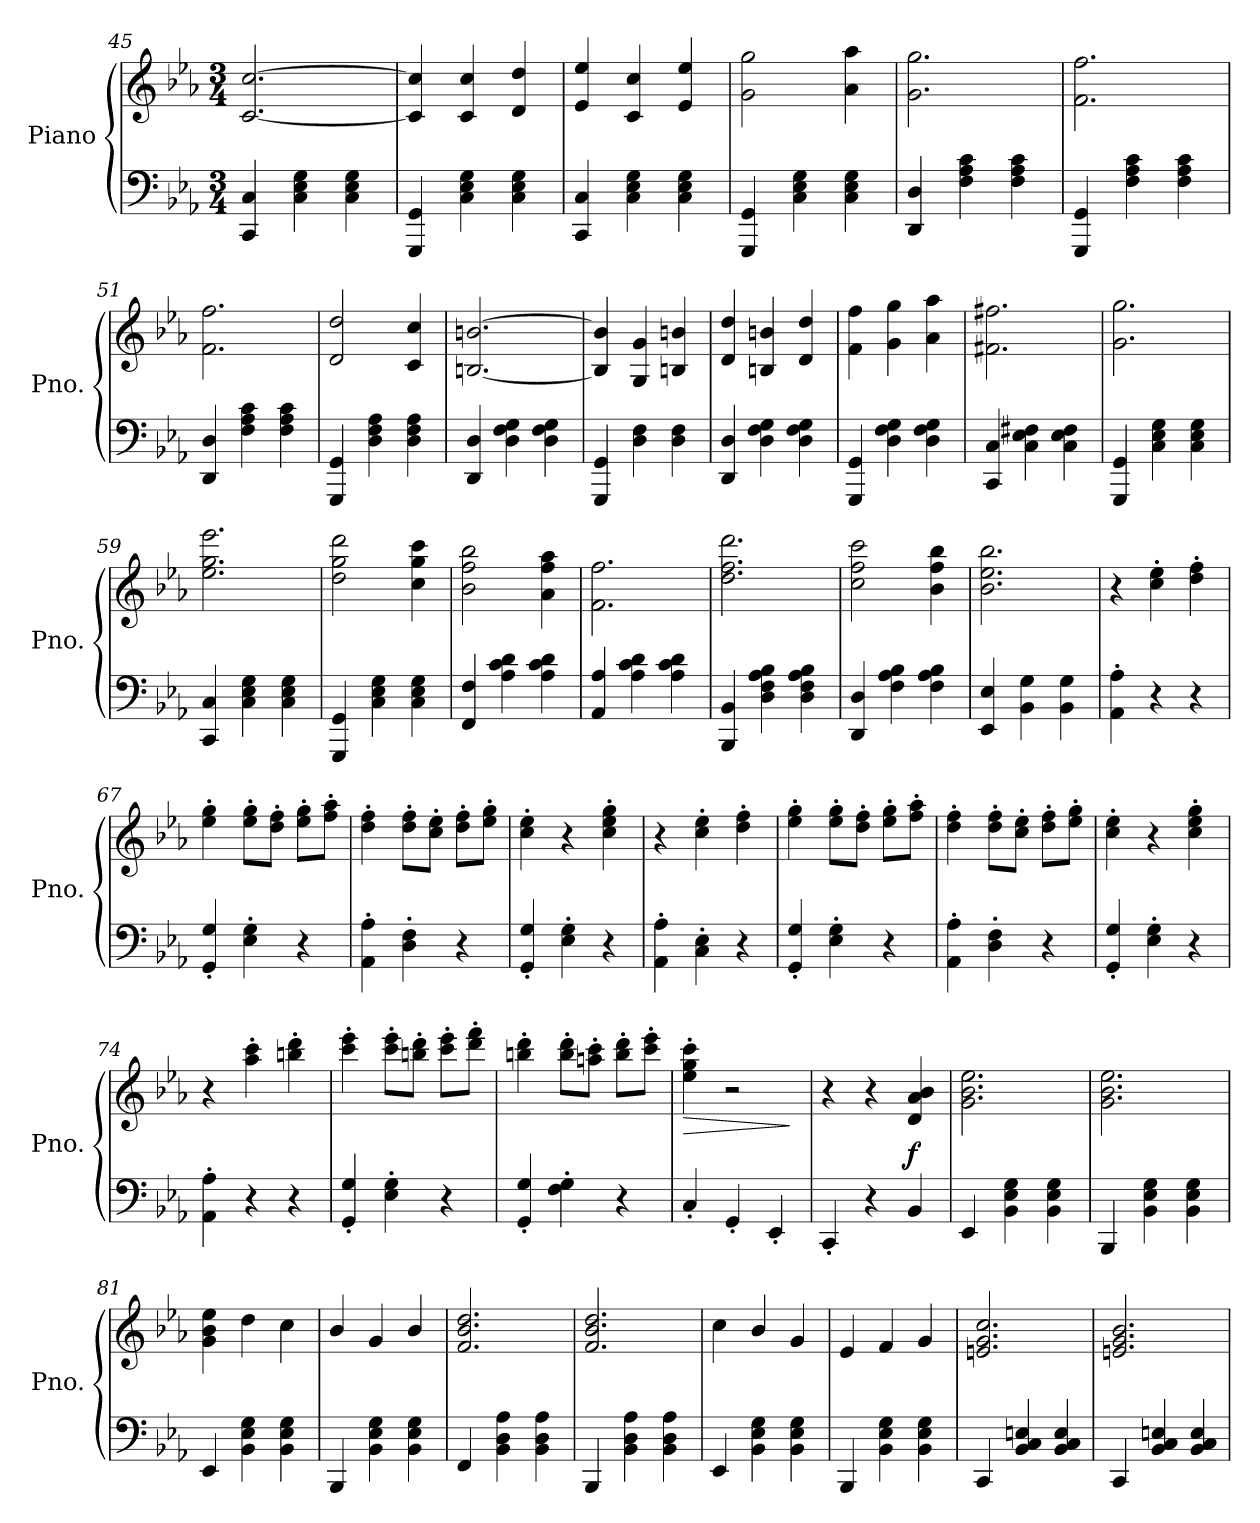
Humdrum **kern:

**kern	**kern	**dynam
*part1	*part1	*part1
*staff2	*staff1	*staff1/2
*I"Piano	*	*
*I'Pno.	*	*
*clefF4	*clefG2	*
*k[b-e-a-]	*k[b-e-a-]	*
*M3/4	*M3/4	*
=45	=45	=45
4CC/ 4C/	[2.c/ [2.cc/	.
4C\ 4E-\ 4G\	.	.
4C\ 4E-\ 4G\	.	.
!!LO:PB:g=z
=46	=46	=46
4GGG/ 4GG/	4c/] 4cc/]	.
4C\ 4E-\ 4G\	4c/ 4cc/	.
4C\ 4E-\ 4G\	4d/ 4dd/	.
=47	=47	=47
4CC/ 4C/	4e-/ 4ee-/	.
4C\ 4E-\ 4G\	4c/ 4cc/	.
4C\ 4E-\ 4G\	4e-/ 4ee-/	.
=48	=48	=48
4GGG/ 4GG/	2g\ 2gg\	.
4C\ 4E-\ 4G\	.	.
4C\ 4E-\ 4G\	4a-\ 4aa-\	.
=49	=49	=49
4DD/ 4D/	2.g\ 2.gg\	.
4F\ 4A-\ 4c\	.	.
4F\ 4A-\ 4c\	.	.
=50	=50	=50
4GGG/ 4GG/	2.f\ 2.ff\	.
4F\ 4A-\ 4c\	.	.
4F\ 4A-\ 4c\	.	.
!!LO:LB:g=z
=51	=51	=51
4DD/ 4D/	2.f\ 2.ff\	.
4F\ 4A-\ 4c\	.	.
4F\ 4A-\ 4c\	.	.
=52	=52	=52
4GGG/ 4GG/	2d/ 2dd/	.
4D\ 4F\ 4A-\	.	.
4D\ 4F\ 4A-\	4c/ 4cc/	.
=53	=53	=53
4DD/ 4D/	[2.Bn/ [2.bn/	.
4D\ 4F\ 4G\	.	.
4D\ 4F\ 4G\	.	.
=54	=54	=54
4GGG/ 4GG/	4B/] 4b/]	.
4D\ 4F\	4G/ 4g/	.
4D\ 4F\	4Bn/ 4bn/	.
=55	=55	=55
4DD/ 4D/	4d/ 4dd/	.
4D\ 4F\ 4G\	4Bn/ 4bn/	.
4D\ 4F\ 4G\	4d/ 4dd/	.
!!LO:LB:g=z
=56	=56	=56
4GGG/ 4GG/	4f\ 4ff\	.
4D\ 4F\ 4G\	4g\ 4gg\	.
4D\ 4F\ 4G\	4a-\ 4aa-\	.
=57	=57	=57
4CC/ 4C/	2.f#X\ 2.ff#X\	.
4C\ 4E-\ 4F#X\	.	.
4C\ 4E-\ 4F#\	.	.
=58	=58	=58
4GGG/ 4GG/	2.g\ 2.gg\	.
4C\ 4E-\ 4G\	.	.
4C\ 4E-\ 4G\	.	.
=59	=59	=59
4CC/ 4C/	2.ee-\ 2.gg\ 2.eee-\	.
4C\ 4E-\ 4G\	.	.
4C\ 4E-\ 4G\	.	.
=60	=60	=60
4GGG/ 4GG/	2dd\ 2gg\ 2ddd\	.
4C\ 4E-\ 4G\	.	.
4C\ 4E-\ 4G\	4cc\ 4gg\ 4ccc\	.
!!LO:LB:g=z
=61	=61	=61
4FF/ 4F/	2b-\ 2ff\ 2bb-\	.
4A-\ 4c\ 4d\	.	.
4A-\ 4c\ 4d\	4a-\ 4ff\ 4aa-\	.
=62	=62	=62
4AA-/ 4A-/	2.f\ 2.ff\	.
4A-\ 4c\ 4d\	.	.
4A-\ 4c\ 4d\	.	.
=63	=63	=63
4BBB-/ 4BB-/	2.dd\ 2.ff\ 2.ddd\	.
4D\ 4F\ 4A-\ 4B-\	.	.
4D\ 4F\ 4A-\ 4B-\	.	.
=64	=64	=64
4DD/ 4D/	2cc\ 2ff\ 2ccc\	.
4F\ 4A-\ 4B-\	.	.
4F\ 4A-\ 4B-\	4b-\ 4ff\ 4bb-\	.
=65	=65	=65
4EE-/ 4E-/	2.b-\ 2.ee-\ 2.bb-\	.
4BB-\ 4G\	.	.
4BB-\ 4G\	.	.
!!LO:LB:g=z
=66	=66	=66
4AA-\' 4A-\'	4r	.
4r	4cc\' 4ee-\'	.
4r	4dd\' 4ff\'	.
=67	=67	=67
4GG/' 4G/'	4ee-\' 4gg\'	.
4E-\' 4G\'	8ee-\' 8gg\'L	.
.	8dd\' 8ff\'J	.
4r	8ee-\' 8gg\'L	.
.	8ff\' 8aa-\'J	.
=68	=68	=68
4AA-\' 4A-\'	4dd\' 4ff\'	.
4D\' 4F\'	8dd\' 8ff\'L	.
.	8cc\' 8ee-\'J	.
4r	8dd\' 8ff\'L	.
.	8ee-\' 8gg\'J	.
=69	=69	=69
4GG/' 4G/'	4cc\' 4ee-\'	.
4E-\' 4G\'	4r	.
4r	4cc\' 4ee-\' 4gg\'	.
=70	=70	=70
4AA-\' 4A-\'	4r	.
4C\' 4E-\'	4cc\' 4ee-\'	.
4r	4dd\' 4ff\'	.
!!LO:PB:g=z
=71	=71	=71
4GG/' 4G/'	4ee-\' 4gg\'	.
4E-\' 4G\'	8ee-\' 8gg\'L	.
.	8dd\' 8ff\'J	.
4r	8ee-\' 8gg\'L	.
.	8ff\' 8aa-\'J	.
=72	=72	=72
4AA-\' 4A-\'	4dd\' 4ff\'	.
4D\' 4F\'	8dd\' 8ff\'L	.
.	8cc\' 8ee-\'J	.
4r	8dd\' 8ff\'L	.
.	8ee-\' 8gg\'J	.
=73	=73	=73
4GG/' 4G/'	4cc\' 4ee-\'	.
4E-\' 4G\'	4r	.
4r	4cc\' 4ee-\' 4gg\'	.
=74	=74	=74
4AA-\' 4A-\'	4r	.
4r	4aa-\' 4ccc\'	.
4r	4bbn\' 4ddd\'	.
=75	=75	=75
4GG/' 4G/'	4ccc\' 4eee-\'	.
4E-\' 4G\'	8ccc\' 8eee-\'L	.
.	8bbn\' 8ddd\'J	.
4r	8ccc\' 8eee-\'L	.
.	8ddd\' 8fff\'J	.
!!LO:LB:g=z
=76	=76	=76
4GG/' 4G/'	4bbn\' 4ddd\'	.
4F\' 4G\'	8bb\' 8ddd\'L	.
.	8aan\' 8ccc\'J	.
4r	8bb\' 8ddd\'L	.
.	8ccc\' 8eee-\'J	.
=77	=77	=77
!	!	!LO:HP:b
4C'/	4ee-\' 4gg\' 4ccc\'	>
4GG'/	2r	.
4EE-'/	.	.
.	.	]
=78	=78	=78
4CC'/	4r	.
4r	4r	.
!	!	!LO:DY:a=2
4BB-/	4d/ 4a-/ 4b-/	f
=79	=79	=79
4EE-/	2.g\ 2.b-\ 2.ee-\	.
4BB-\ 4E-\ 4G\	.	.
4BB-\ 4E-\ 4G\	.	.
=80	=80	=80
4BBB-/	2.g\ 2.b-\ 2.ee-\	.
4BB-\ 4E-\ 4G\	.	.
4BB-\ 4E-\ 4G\	.	.
!!LO:LB:g=z
=81	=81	=81
4EE-/	4g\ 4b-\ 4ee-\	.
4BB-\ 4E-\ 4G\	4dd\	.
4BB-\ 4E-\ 4G\	4cc\	.
=82	=82	=82
4BBB-/	4b-/	.
4BB-\ 4E-\ 4G\	4g/	.
4BB-\ 4E-\ 4G\	4b-/	.
=83	=83	=83
4FF/	2.f/ 2.b-/ 2.dd/	.
4BB-\ 4D\ 4A-\	.	.
4BB-\ 4D\ 4A-\	.	.
=84	=84	=84
4BBB-/	2.f/ 2.b-/ 2.dd/	.
4BB-\ 4D\ 4A-\	.	.
4BB-\ 4D\ 4A-\	.	.
=85	=85	=85
4EE-/	4cc\	.
4BB-\ 4E-\ 4G\	4b-/	.
4BB-\ 4E-\ 4G\	4g/	.
!!LO:LB:g=z
=86	=86	=86
4BBB-/	4e-/	.
4BB-\ 4E-\ 4G\	4f/	.
4BB-\ 4E-\ 4G\	4g/	.
=87	=87	=87
4CC/	2.en/ 2.g/ 2.cc/	.
4BB-/ 4C/ 4En/	.	.
4BB-/ 4C/ 4E/	.	.
=88	=88	=88
4CC/	2.en/ 2.g/ 2.b-/	.
4BB-/ 4C/ 4En/	.	.
4BB-/ 4C/ 4E/	.	.
=	=	=
*-	*-	*-
